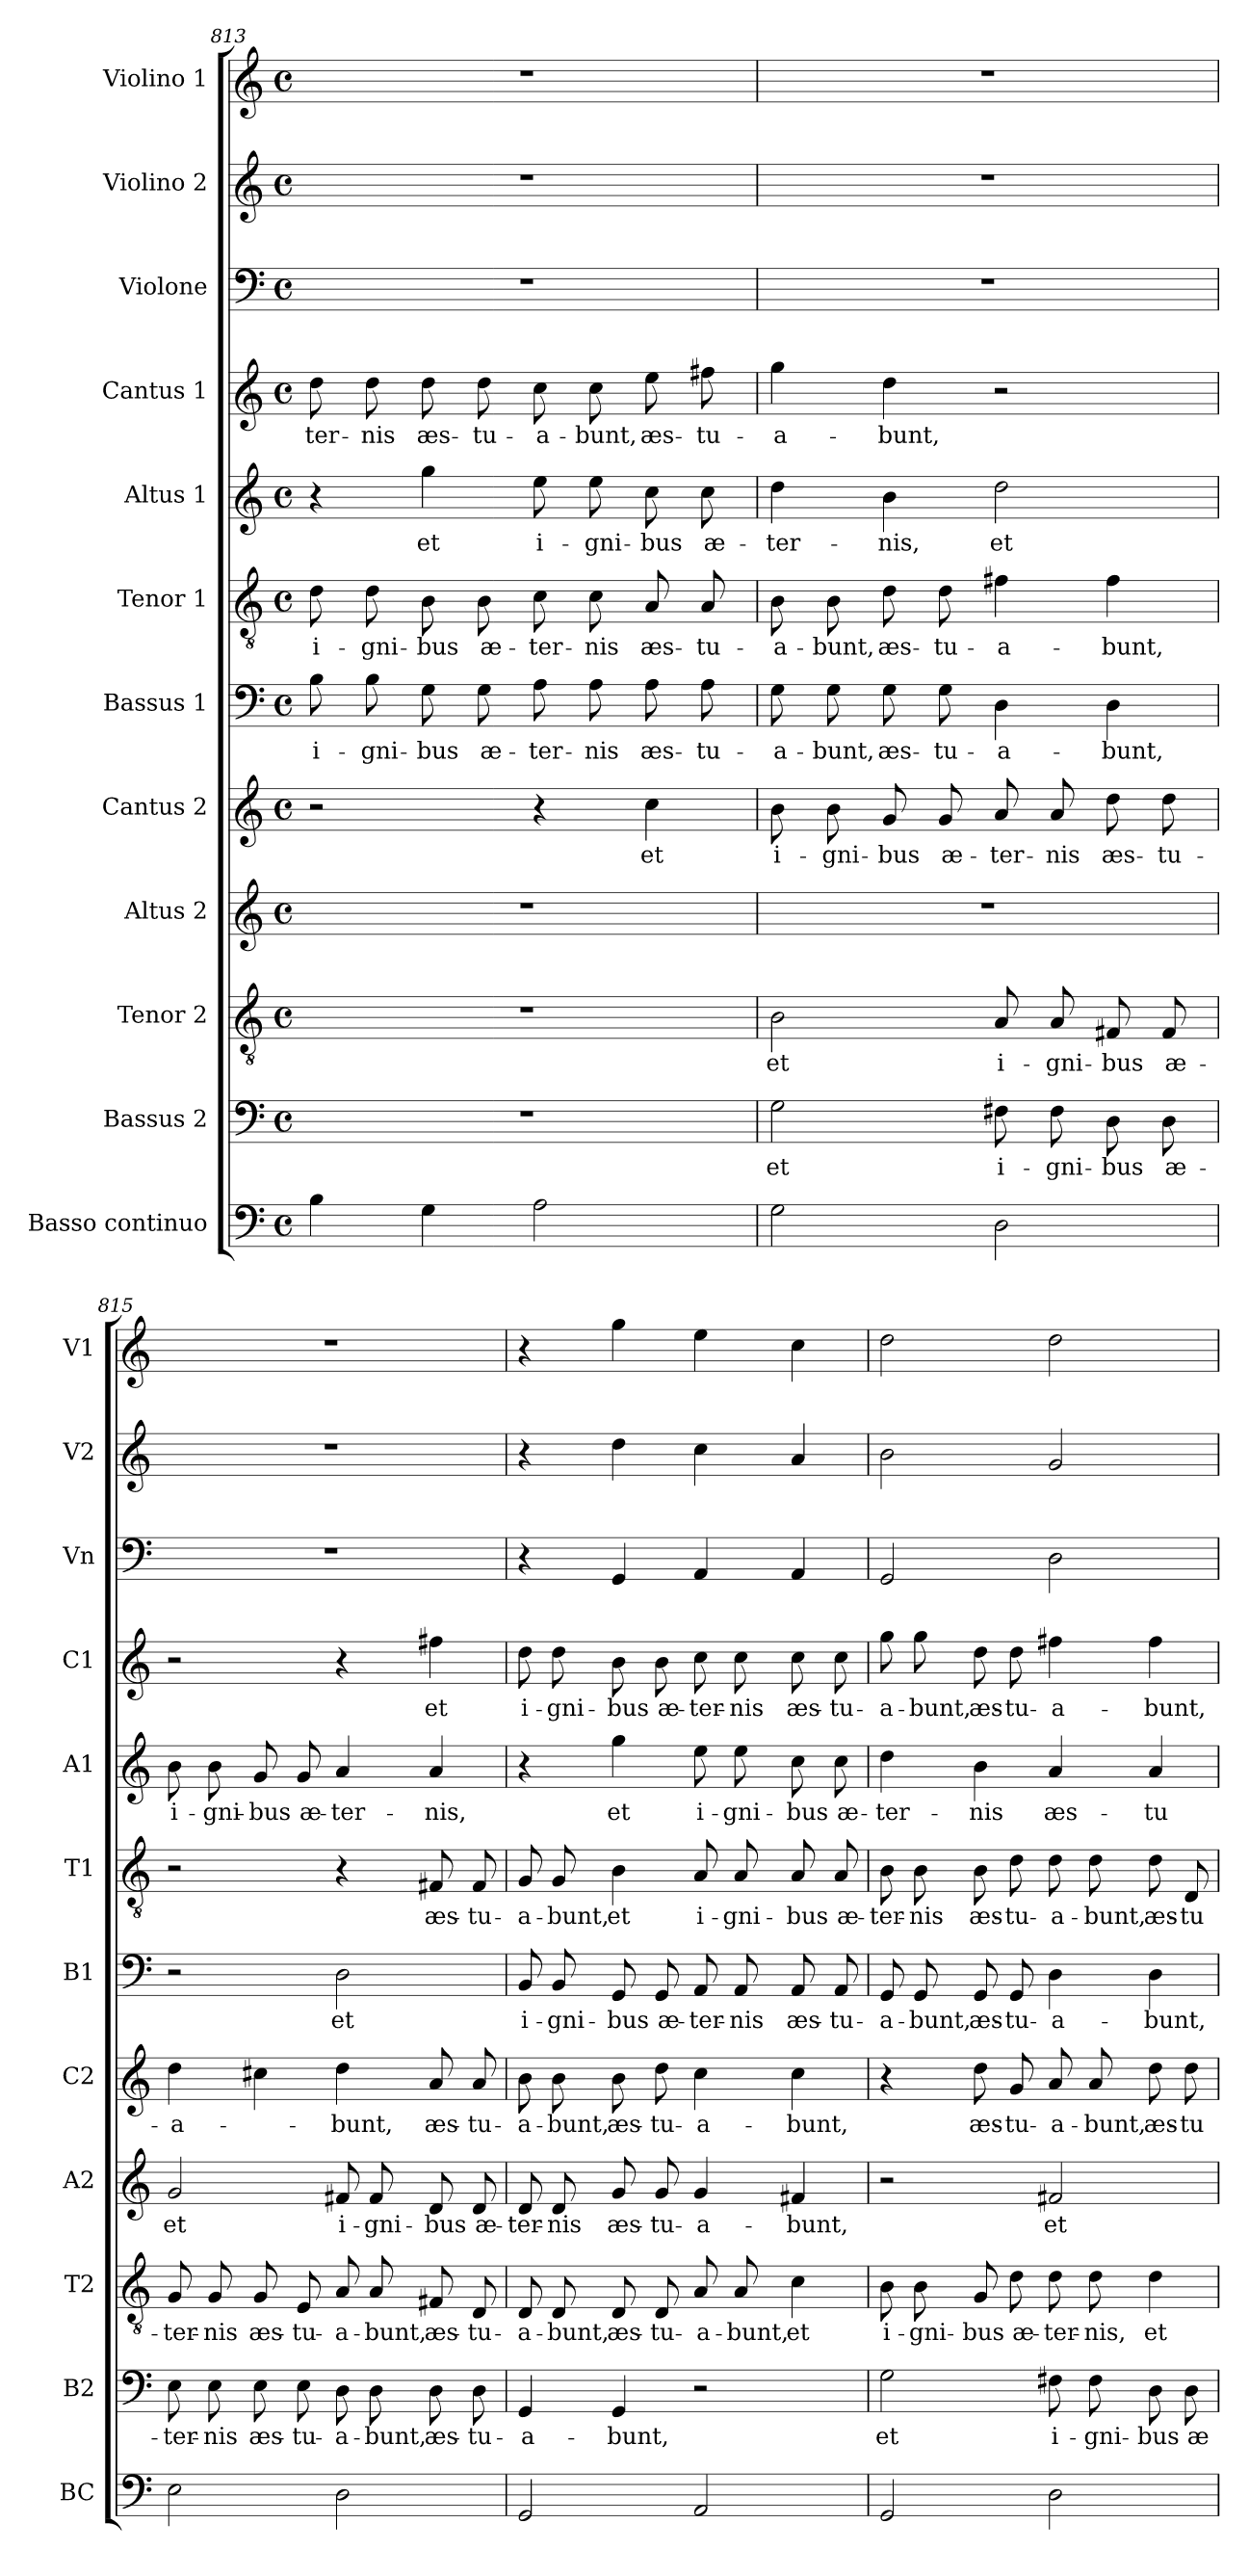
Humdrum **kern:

**kern	**kern	**text	**kern	**text	**kern	**text	**kern	**text	**kern	**text	**kern	**text	**kern	**text	**kern	**text	**kern	**kern	**kern
*part12	*part11	*part11	*part10	*part10	*part9	*part9	*part8	*part8	*part7	*part7	*part6	*part6	*part5	*part5	*part4	*part4	*part3	*part2	*part1
*staff12	*staff11	*staff11	*staff10	*staff10	*staff9	*staff9	*staff8	*staff8	*staff7	*staff7	*staff6	*staff6	*staff5	*staff5	*staff4	*staff4	*staff3	*staff2	*staff1
*I"Basso continuo	*I"Bassus 2	*	*I"Tenor 2	*	*I"Altus 2	*	*I"Cantus 2	*	*I"Bassus 1	*	*I"Tenor 1	*	*I"Altus 1	*	*I"Cantus 1	*	*I"Violone	*I"Violino 2	*I"Violino 1
*I'BC	*I'B2	*	*I'T2	*	*I'A2	*	*I'C2	*	*I'B1	*	*I'T1	*	*I'A1	*	*I'C1	*	*I'Vn	*I'V2	*I'V1
*clefF4	*clefF4	*	*clefGv2	*	*clefG2	*	*clefG2	*	*clefF4	*	*clefGv2	*	*clefG2	*	*clefG2	*	*clefF4	*clefG2	*clefG2
*ITrd7c12	*	*	*	*	*	*	*	*	*	*	*	*	*	*	*	*	*ITrd7c12	*	*
*k[]	*k[]	*	*k[]	*	*k[]	*	*k[]	*	*k[]	*	*k[]	*	*k[]	*	*k[]	*	*k[]	*k[]	*k[]
*C:	*C:	*	*C:	*	*C:	*	*C:	*	*C:	*	*C:	*	*C:	*	*C:	*	*C:	*C:	*C:
*M4/4	*M4/4	*	*M4/4	*	*M4/4	*	*M4/4	*	*M4/4	*	*M4/4	*	*M4/4	*	*M4/4	*	*M4/4	*M4/4	*M4/4
*met(c)	*met(c)	*	*met(c)	*	*met(c)	*	*met(c)	*	*met(c)	*	*met(c)	*	*met(c)	*	*met(c)	*	*met(c)	*met(c)	*met(c)
=813	=813	=813	=813	=813	=813	=813	=813	=813	=813	=813	=813	=813	=813	=813	=813	=813	=813	=813	=813
!	!	!	!	!	!	!	!	!	!	!LO:LY:b	!	!LO:LY:b	!	!	!	!LO:LY:b	!	!	!
4BB\	1r	.	1r	.	1r	.	2r	.	8B\	i-	8d\	i-	4r	.	8dd\	-ter-	1r	1r	1r
!	!	!	!	!	!	!	!	!	!	!LO:LY:b	!	!LO:LY:b	!	!	!	!LO:LY:b	!	!	!
.	.	.	.	.	.	.	.	.	8B\	-gni-	8d\	-gni-	.	.	8dd\	-nis	.	.	.
!	!	!	!	!	!	!	!	!	!	!LO:LY:b	!	!LO:LY:b	!	!LO:LY:b	!	!LO:LY:b	!	!	!
4GG\	.	.	.	.	.	.	.	.	8G\	-bus	8B\	-bus	4gg\	et	8dd\	æs-	.	.	.
!	!	!	!	!	!	!	!	!	!	!LO:LY:b	!	!LO:LY:b	!	!	!	!LO:LY:b	!	!	!
.	.	.	.	.	.	.	.	.	8G\	æ-	8B\	æ-	.	.	8dd\	-tu-	.	.	.
!	!	!	!	!	!	!	!	!	!	!LO:LY:b	!	!LO:LY:b	!	!LO:LY:b	!	!LO:LY:b	!	!	!
2AA\	.	.	.	.	.	.	4r	.	8A\	-ter-	8c\	-ter-	8ee\	i-	8cc\	-a-	.	.	.
!	!	!	!	!	!	!	!	!	!	!LO:LY:b	!	!LO:LY:b	!	!LO:LY:b	!	!LO:LY:b	!	!	!
.	.	.	.	.	.	.	.	.	8A\	-nis	8c\	-nis	8ee\	-gni-	8cc\	-bunt,	.	.	.
!	!	!	!	!	!	!	!	!LO:LY:b	!	!LO:LY:b	!	!LO:LY:b	!	!LO:LY:b	!	!LO:LY:b	!	!	!
.	.	.	.	.	.	.	4cc\	et	8A\	æs-	8A/	æs-	8cc\	-bus	8ee\	æs-	.	.	.
!	!	!	!	!	!	!	!	!	!	!LO:LY:b	!	!LO:LY:b	!	!LO:LY:b	!	!LO:LY:b	!	!	!
.	.	.	.	.	.	.	.	.	8A\	-tu-	8A/	-tu-	8cc\	æ-	8ff#X\	-tu-	.	.	.
=814	=814	=814	=814	=814	=814	=814	=814	=814	=814	=814	=814	=814	=814	=814	=814	=814	=814	=814	=814
!	!	!LO:LY:b	!	!LO:LY:b	!	!	!	!LO:LY:b	!	!LO:LY:b	!	!LO:LY:b	!	!LO:LY:b	!	!LO:LY:b	!	!	!
2GG\	2G\	et	2B\	et	1r	.	8b\	i-	8G\	-a-	8B\	-a-	4dd\	-ter-	4gg\	-a-	1r	1r	1r
!	!	!	!	!	!	!	!	!LO:LY:b	!	!LO:LY:b	!	!LO:LY:b	!	!	!	!	!	!	!
.	.	.	.	.	.	.	8b\	-gni-	8G\	-bunt,	8B\	-bunt,	.	.	.	.	.	.	.
!	!	!	!	!	!	!	!	!LO:LY:b	!	!LO:LY:b	!	!LO:LY:b	!	!LO:LY:b	!	!LO:LY:b	!	!	!
.	.	.	.	.	.	.	8g/	-bus	8G\	æs-	8d\	æs-	4b\	-nis,	4dd\	-bunt,	.	.	.
!	!	!	!	!	!	!	!	!LO:LY:b	!	!LO:LY:b	!	!LO:LY:b	!	!	!	!	!	!	!
.	.	.	.	.	.	.	8g/	æ-	8G\	-tu-	8d\	-tu-	.	.	.	.	.	.	.
!	!	!LO:LY:b	!	!LO:LY:b	!	!	!	!LO:LY:b	!	!LO:LY:b	!	!LO:LY:b	!	!LO:LY:b	!	!	!	!	!
2DD\	8F#X\	i-	8A/	i-	.	.	8a/	-ter-	4D\	-a-	4f#X\	-a-	2dd\	et	2r	.	.	.	.
!	!	!LO:LY:b	!	!LO:LY:b	!	!	!	!LO:LY:b	!	!	!	!	!	!	!	!	!	!	!
.	8F#\	-gni-	8A/	-gni-	.	.	8a/	-nis	.	.	.	.	.	.	.	.	.	.	.
!	!	!LO:LY:b	!	!LO:LY:b	!	!	!	!LO:LY:b	!	!LO:LY:b	!	!LO:LY:b	!	!	!	!	!	!	!
.	8D\	-bus	8F#X/	-bus	.	.	8dd\	æs-	4D\	-bunt,	4f#\	-bunt,	.	.	.	.	.	.	.
!	!	!LO:LY:b	!	!LO:LY:b	!	!	!	!LO:LY:b	!	!	!	!	!	!	!	!	!	!	!
.	8D\	æ-	8F#/	æ-	.	.	8dd\	-tu-	.	.	.	.	.	.	.	.	.	.	.
=815	=815	=815	=815	=815	=815	=815	=815	=815	=815	=815	=815	=815	=815	=815	=815	=815	=815	=815	=815
!	!	!LO:LY:b	!	!LO:LY:b	!	!LO:LY:b	!	!LO:LY:b	!	!	!	!	!	!LO:LY:b	!	!	!	!	!
2EE\	8E\	-ter-	8G/	-ter-	2g/	et	4dd\	-a-	2r	.	2r	.	8b\	i-	2r	.	1r	1r	1r
!	!	!LO:LY:b	!	!LO:LY:b	!	!	!	!	!	!	!	!	!	!LO:LY:b	!	!	!	!	!
.	8E\	-nis	8G/	-nis	.	.	.	.	.	.	.	.	8b\	-gni-	.	.	.	.	.
!	!	!LO:LY:b	!	!LO:LY:b	!	!	!	!	!	!	!	!	!	!LO:LY:b	!	!	!	!	!
.	8E\	æs-	8G/	æs-	.	.	4cc#X\	.	.	.	.	.	8g/	-bus	.	.	.	.	.
!	!	!LO:LY:b	!	!LO:LY:b	!	!	!	!	!	!	!	!	!	!LO:LY:b	!	!	!	!	!
.	8E\	-tu-	8E/	-tu-	.	.	.	.	.	.	.	.	8g/	æ-	.	.	.	.	.
!	!	!LO:LY:b	!	!LO:LY:b	!	!LO:LY:b	!	!LO:LY:b	!	!LO:LY:b	!	!	!	!LO:LY:b	!	!	!	!	!
2DD\	8D\	-a-	8A/	-a-	8f#X/	i-	4dd\	-bunt,	2D\	et	4r	.	4a/	-ter-	4r	.	.	.	.
!	!	!LO:LY:b	!	!LO:LY:b	!	!LO:LY:b	!	!	!	!	!	!	!	!	!	!	!	!	!
.	8D\	-bunt,	8A/	-bunt,	8f#/	-gni-	.	.	.	.	.	.	.	.	.	.	.	.	.
!	!	!LO:LY:b	!	!LO:LY:b	!	!LO:LY:b	!	!LO:LY:b	!	!	!	!LO:LY:b	!	!LO:LY:b	!	!LO:LY:b	!	!	!
.	8D\	æs-	8F#X/	æs-	8d/	-bus	8a/	æs-	.	.	8F#X/	æs-	4a/	-nis,	4ff#X\	et	.	.	.
!	!	!LO:LY:b	!	!LO:LY:b	!	!LO:LY:b	!	!LO:LY:b	!	!	!	!LO:LY:b	!	!	!	!	!	!	!
.	8D\	-tu-	8D/	-tu-	8d/	æ-	8a/	-tu-	.	.	8F#/	-tu-	.	.	.	.	.	.	.
!!LO:PB:g=z
=816	=816	=816	=816	=816	=816	=816	=816	=816	=816	=816	=816	=816	=816	=816	=816	=816	=816	=816	=816
!	!	!LO:LY:b	!	!LO:LY:b	!	!LO:LY:b	!	!LO:LY:b	!	!LO:LY:b	!	!LO:LY:b	!	!	!	!LO:LY:b	!	!	!
2GGG/	4GG/	-a-	8D/	-a-	8d/	-ter-	8b\	-a-	8BB/	i-	8G/	-a-	4r	.	8dd\	i-	4r	4r	4r
!	!	!	!	!LO:LY:b	!	!LO:LY:b	!	!LO:LY:b	!	!LO:LY:b	!	!LO:LY:b	!	!	!	!LO:LY:b	!	!	!
.	.	.	8D/	-bunt,	8d/	-nis	8b\	-bunt,	8BB/	-gni-	8G/	-bunt,	.	.	8dd\	-gni-	.	.	.
!	!	!LO:LY:b	!	!LO:LY:b	!	!LO:LY:b	!	!LO:LY:b	!	!LO:LY:b	!	!LO:LY:b	!	!LO:LY:b	!	!LO:LY:b	!	!	!
.	4GG/	-bunt,	8D/	æs-	8g/	æs-	8b\	æs-	8GG/	-bus	4B\	et	4gg\	et	8b\	-bus	4GGG/	4dd\	4gg\
!	!	!	!	!LO:LY:b	!	!LO:LY:b	!	!LO:LY:b	!	!LO:LY:b	!	!	!	!	!	!LO:LY:b	!	!	!
.	.	.	8D/	-tu-	8g/	-tu-	8dd\	-tu-	8GG/	æ-	.	.	.	.	8b\	æ-	.	.	.
!	!	!	!	!LO:LY:b	!	!LO:LY:b	!	!LO:LY:b	!	!LO:LY:b	!	!LO:LY:b	!	!LO:LY:b	!	!LO:LY:b	!	!	!
2AAA/	2r	.	8A/	-a-	4g/	-a-	4cc\	-a-	8AA/	-ter-	8A/	i-	8ee\	i-	8cc\	-ter-	4AAA/	4cc\	4ee\
!	!	!	!	!LO:LY:b	!	!	!	!	!	!LO:LY:b	!	!LO:LY:b	!	!LO:LY:b	!	!LO:LY:b	!	!	!
.	.	.	8A/	-bunt,	.	.	.	.	8AA/	-nis	8A/	-gni-	8ee\	-gni-	8cc\	-nis	.	.	.
!	!	!	!	!LO:LY:b	!	!LO:LY:b	!	!LO:LY:b	!	!LO:LY:b	!	!LO:LY:b	!	!LO:LY:b	!	!LO:LY:b	!	!	!
.	.	.	4c\	et	4f#X/	-bunt,	4cc\	-bunt,	8AA/	æs-	8A/	-bus	8cc\	-bus	8cc\	æs-	4AAA/	4a/	4cc\
!	!	!	!	!	!	!	!	!	!	!LO:LY:b	!	!LO:LY:b	!	!LO:LY:b	!	!LO:LY:b	!	!	!
.	.	.	.	.	.	.	.	.	8AA/	-tu-	8A/	æ-	8cc\	æ-	8cc\	-tu-	.	.	.
=817	=817	=817	=817	=817	=817	=817	=817	=817	=817	=817	=817	=817	=817	=817	=817	=817	=817	=817	=817
!	!	!LO:LY:b	!	!LO:LY:b	!	!	!	!	!	!LO:LY:b	!	!LO:LY:b	!	!LO:LY:b	!	!LO:LY:b	!	!	!
2GGG/	2G\	et	8B\	i-	2r	.	4r	.	8GG/	-a-	8B\	-ter-	4dd\	-ter-	8gg\	-a-	2GGG/	2b\	2dd\
!	!	!	!	!LO:LY:b	!	!	!	!	!	!LO:LY:b	!	!LO:LY:b	!	!	!	!LO:LY:b	!	!	!
.	.	.	8B\	-gni-	.	.	.	.	8GG/	-bunt,	8B\	-nis	.	.	8gg\	-bunt,	.	.	.
!	!	!	!	!LO:LY:b	!	!	!	!LO:LY:b	!	!LO:LY:b	!	!LO:LY:b	!	!LO:LY:b	!	!LO:LY:b	!	!	!
.	.	.	8G/	-bus	.	.	8dd\	æs-	8GG/	æs-	8B\	æs-	4b\	-nis	8dd\	æs-	.	.	.
!	!	!	!	!LO:LY:b	!	!	!	!LO:LY:b	!	!LO:LY:b	!	!LO:LY:b	!	!	!	!LO:LY:b	!	!	!
.	.	.	8d\	æ-	.	.	8g/	-tu-	8GG/	-tu-	8d\	-tu-	.	.	8dd\	-tu-	.	.	.
!	!	!LO:LY:b	!	!LO:LY:b	!	!LO:LY:b	!	!LO:LY:b	!	!LO:LY:b	!	!LO:LY:b	!	!LO:LY:b	!	!LO:LY:b	!	!	!
2DD\	8F#X\	i-	8d\	-ter-	2f#X/	et	8a/	-a-	4D\	-a-	8d\	-a-	4a/	æs-	4ff#X\	-a-	2DD\	2g/	2dd\
!	!	!LO:LY:b	!	!LO:LY:b	!	!	!	!LO:LY:b	!	!	!	!LO:LY:b	!	!	!	!	!	!	!
.	8F#\	-gni-	8d\	-nis,	.	.	8a/	-bunt,	.	.	8d\	-bunt,	.	.	.	.	.	.	.
!	!	!LO:LY:b	!	!LO:LY:b	!	!	!	!LO:LY:b	!	!LO:LY:b	!	!LO:LY:b	!	!LO:LY:b	!	!LO:LY:b	!	!	!
.	8D\	-bus	4d\	et	.	.	8dd\	æs-	4D\	-bunt,	8d\	æs-	4a/	-tu-	4ff#\	-bunt,	.	.	.
!	!	!LO:LY:b	!	!	!	!	!	!LO:LY:b	!	!	!	!LO:LY:b	!	!	!	!	!	!	!
.	8D\	æ-	.	.	.	.	8dd\	-tu-	.	.	8D/	-tu-	.	.	.	.	.	.	.
=	=	=	=	=	=	=	=	=	=	=	=	=	=	=	=	=	=	=	=
*-	*-	*-	*-	*-	*-	*-	*-	*-	*-	*-	*-	*-	*-	*-	*-	*-	*-	*-	*-
